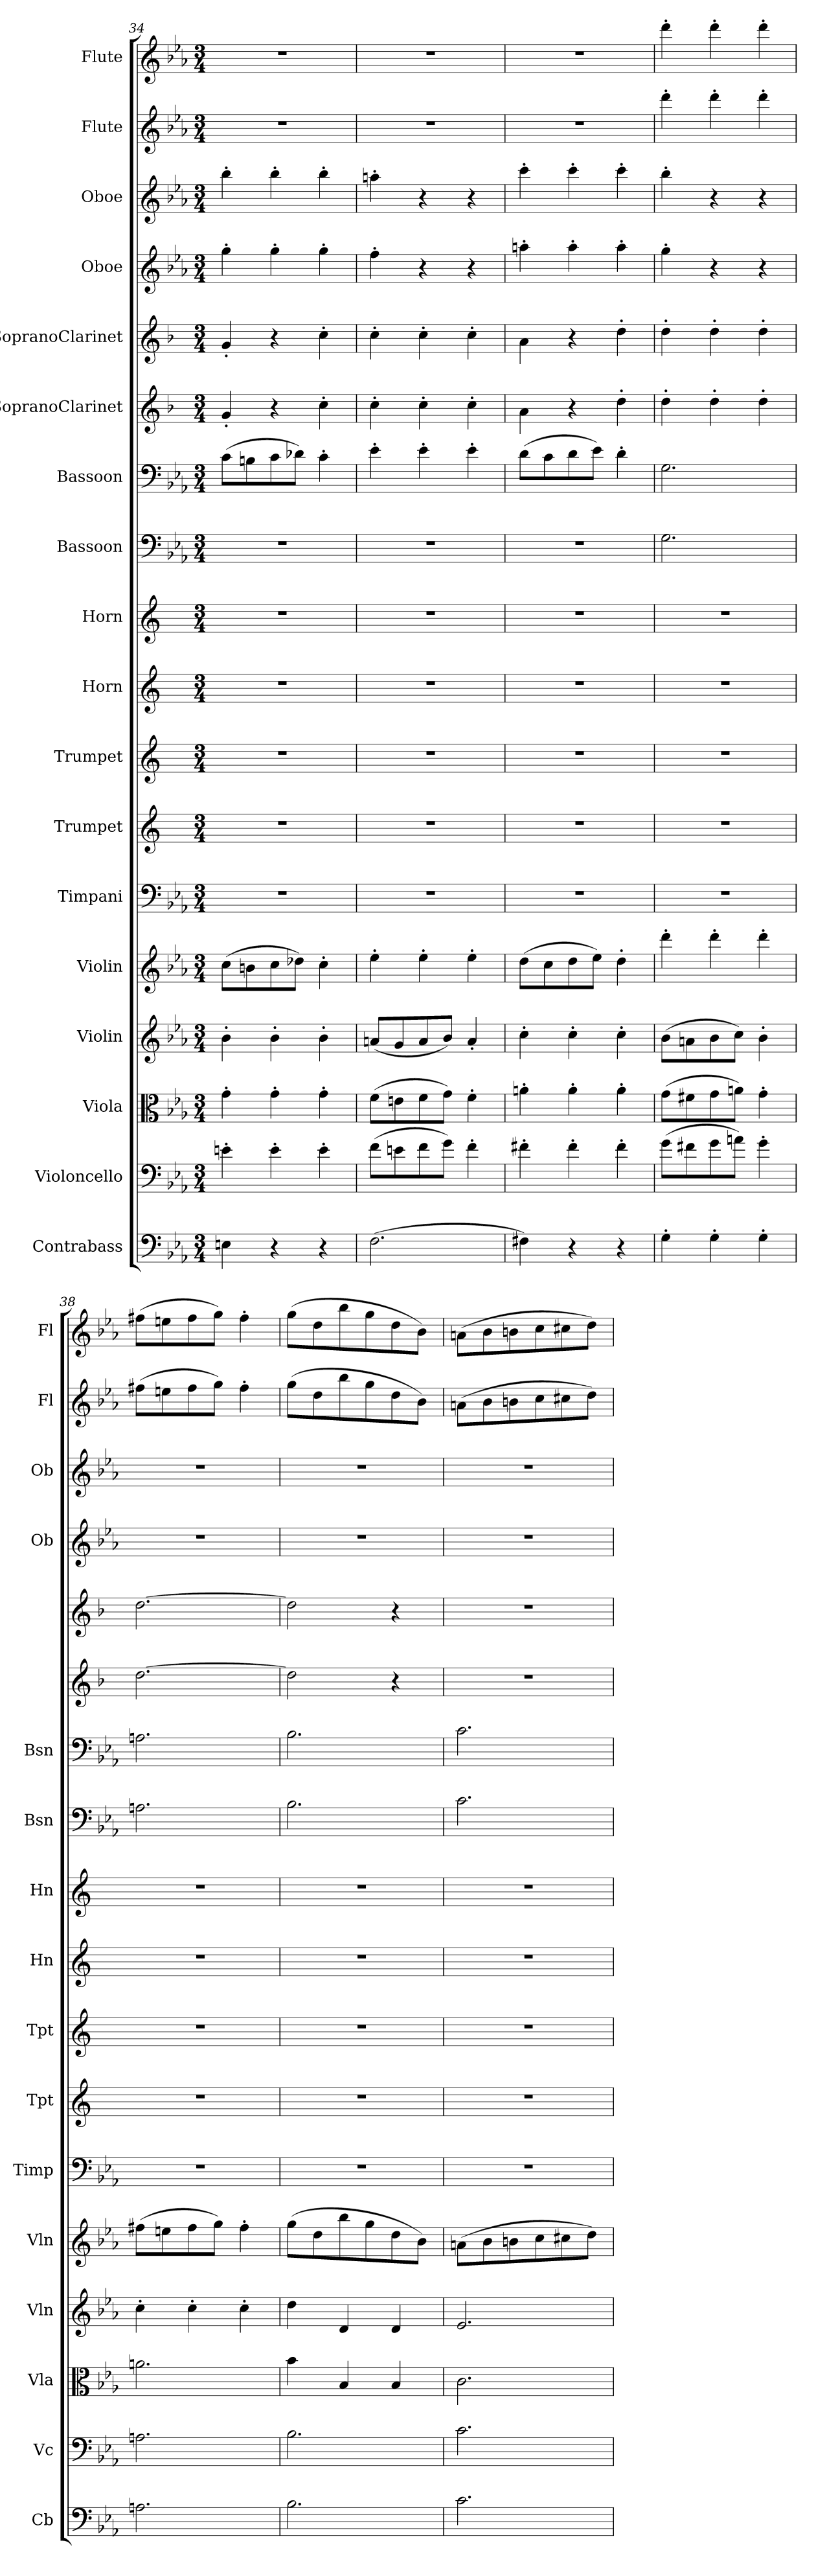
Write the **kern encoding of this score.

**kern	**kern	**kern	**kern	**kern	**kern	**kern	**kern	**kern	**kern	**kern	**kern	**kern	**kern	**kern	**kern	**kern	**kern
*part18	*part17	*part16	*part15	*part14	*part13	*part12	*part11	*part10	*part9	*part8	*part7	*part6	*part5	*part4	*part3	*part2	*part1
*staff18	*staff17	*staff16	*staff15	*staff14	*staff13	*staff12	*staff11	*staff10	*staff9	*staff8	*staff7	*staff6	*staff5	*staff4	*staff3	*staff2	*staff1
*I"Contrabass	*I"Violoncello	*I"Viola	*I"Violin	*I"Violin	*I"Timpani	*I"Trumpet	*I"Trumpet	*I"Horn	*I"Horn	*I"Bassoon	*I"Bassoon	*I"SopranoClarinet	*I"SopranoClarinet	*I"Oboe	*I"Oboe	*I"Flute	*I"Flute
*I'Cb	*I'Vc	*I'Vla	*I'Vln	*I'Vln	*I'Timp	*I'Tpt	*I'Tpt	*I'Hn	*I'Hn	*I'Bsn	*I'Bsn	*	*	*I'Ob	*I'Ob	*I'Fl	*I'Fl
*clefF4	*clefF4	*clefC3	*clefG2	*clefG2	*clefF4	*clefG2	*clefG2	*clefG2	*clefG2	*clefF4	*clefF4	*clefG2	*clefG2	*clefG2	*clefG2	*clefG2	*clefG2
*k[b-e-a-]	*k[b-e-a-]	*k[b-e-a-]	*k[b-e-a-]	*k[b-e-a-]	*k[b-e-a-]	*k[]	*k[]	*k[]	*k[]	*k[b-e-a-]	*k[b-e-a-]	*k[b-]	*k[b-]	*k[b-e-a-]	*k[b-e-a-]	*k[b-e-a-]	*k[b-e-a-]
*M3/4	*M3/4	*M3/4	*M3/4	*M3/4	*M3/4	*M3/4	*M3/4	*M3/4	*M3/4	*M3/4	*M3/4	*M3/4	*M3/4	*M3/4	*M3/4	*M3/4	*M3/4
=34	=34	=34	=34	=34	=34	=34	=34	=34	=34	=34	=34	=34	=34	=34	=34	=34	=34
4En\	4en'\	4g'\	4b-'\	(8cc\L	2.r	2.r	2.r	2.r	2.r	2.r	(8c\L	4g'/	4g'/	4gg'\	4bb-'\	2.r	2.r
.	.	.	.	8bn\	.	.	.	.	.	.	8Bn\	.	.	.	.	.	.
4r	4e'\	4g'\	4b-'\	8cc\	.	.	.	.	.	.	8c\	4r	4r	4gg'\	4bb-'\	.	.
.	.	.	.	8dd-X\J)	.	.	.	.	.	.	8d-X\J)	.	.	.	.	.	.
4r	4e'\	4g'\	4b-'\	4cc'\	.	.	.	.	.	.	4c'\	4cc'\	4cc'\	4gg'\	4bb-'\	.	.
=35	=35	=35	=35	=35	=35	=35	=35	=35	=35	=35	=35	=35	=35	=35	=35	=35	=35
(2.F\	(8f\L	(8f\L	(8an/L	4ee-'\	2.r	2.r	2.r	2.r	2.r	2.r	4e-'\	4cc'\	4cc'\	4ff'\	4aan'\	2.r	2.r
.	8en\	8en\	8g/	.	.	.	.	.	.	.	.	.	.	.	.	.	.
.	8f\	8f\	8a/	4ee-'\	.	.	.	.	.	.	4e-'\	4cc'\	4cc'\	4r	4r	.	.
.	8g\J)	8g\J)	8b-/J)	.	.	.	.	.	.	.	.	.	.	.	.	.	.
.	4f'\	4f'\	4a'/	4ee-'\	.	.	.	.	.	.	4e-'\	4cc'\	4cc'\	4r	4r	.	.
=36	=36	=36	=36	=36	=36	=36	=36	=36	=36	=36	=36	=36	=36	=36	=36	=36	=36
4F#X\)	4f#X'\	4an'\	4cc'\	(8dd\L	2.r	2.r	2.r	2.r	2.r	2.r	(8d\L	4a\	4a\	4aan'\	4ccc'\	2.r	2.r
.	.	.	.	8cc\	.	.	.	.	.	.	8c\	.	.	.	.	.	.
4r	4f#'\	4a'\	4cc'\	8dd\	.	.	.	.	.	.	8d\	4r	4r	4aa'\	4ccc'\	.	.
.	.	.	.	8ee-\J)	.	.	.	.	.	.	8e-\J)	.	.	.	.	.	.
4r	4f#'\	4a'\	4cc'\	4dd'\	.	.	.	.	.	.	4d'\	4dd'\	4dd'\	4aa'\	4ccc'\	.	.
=37	=37	=37	=37	=37	=37	=37	=37	=37	=37	=37	=37	=37	=37	=37	=37	=37	=37
4G'\	(8g\L	(8g\L	(8b-\L	4ddd'\	2.r	2.r	2.r	2.r	2.r	2.G\	2.G\	4dd'\	4dd'\	4gg'\	4bb-'\	4ddd'\	4ddd'\
.	8f#X\	8f#X\	8an\	.	.	.	.	.	.	.	.	.	.	.	.	.	.
4G'\	8g\	8g\	8b-\	4ddd'\	.	.	.	.	.	.	.	4dd'\	4dd'\	4r	4r	4ddd'\	4ddd'\
.	8an\J)	8an\J)	8cc\J)	.	.	.	.	.	.	.	.	.	.	.	.	.	.
4G'\	4g'\	4g'\	4b-'\	4ddd'\	.	.	.	.	.	.	.	4dd'\	4dd'\	4r	4r	4ddd'\	4ddd'\
=38	=38	=38	=38	=38	=38	=38	=38	=38	=38	=38	=38	=38	=38	=38	=38	=38	=38
2.An\	2.An\	2.an\	4cc'\	(8ff#X\L	2.r	2.r	2.r	2.r	2.r	2.An\	2.An\	[2.dd\	[2.dd\	2.r	2.r	(8ff#X\L	(8ff#X\L
.	.	.	.	8een\	.	.	.	.	.	.	.	.	.	.	.	8een\	8een\
.	.	.	4cc'\	8ff#\	.	.	.	.	.	.	.	.	.	.	.	8ff#\	8ff#\
.	.	.	.	8gg\J)	.	.	.	.	.	.	.	.	.	.	.	8gg\J)	8gg\J)
.	.	.	4cc'\	4ff#'\	.	.	.	.	.	.	.	.	.	.	.	4ff#'\	4ff#'\
=39	=39	=39	=39	=39	=39	=39	=39	=39	=39	=39	=39	=39	=39	=39	=39	=39	=39
2.B-\	2.B-\	4b-\	4dd\	(8gg\L	2.r	2.r	2.r	2.r	2.r	2.B-\	2.B-\	2dd\]	2dd\]	2.r	2.r	(8gg\L	(8gg\L
.	.	.	.	8dd\	.	.	.	.	.	.	.	.	.	.	.	8dd\	8dd\
.	.	4B-/	4d/	8bb-\	.	.	.	.	.	.	.	.	.	.	.	8bb-\	8bb-\
.	.	.	.	8gg\	.	.	.	.	.	.	.	.	.	.	.	8gg\	8gg\
.	.	4B-/	4d/	8dd\	.	.	.	.	.	.	.	4r	4r	.	.	8dd\	8dd\
.	.	.	.	8b-\J)	.	.	.	.	.	.	.	.	.	.	.	8b-\J)	8b-\J)
=40	=40	=40	=40	=40	=40	=40	=40	=40	=40	=40	=40	=40	=40	=40	=40	=40	=40
2.c\	2.c\	2.c\	2.e-/	(8an\L	2.r	2.r	2.r	2.r	2.r	2.c\	2.c\	2.r	2.r	2.r	2.r	(8an\L	(8an\L
.	.	.	.	8b-\	.	.	.	.	.	.	.	.	.	.	.	8b-\	8b-\
.	.	.	.	8bn\	.	.	.	.	.	.	.	.	.	.	.	8bn\	8bn\
.	.	.	.	8cc\	.	.	.	.	.	.	.	.	.	.	.	8cc\	8cc\
.	.	.	.	8cc#X\	.	.	.	.	.	.	.	.	.	.	.	8cc#X\	8cc#X\
.	.	.	.	8dd\J)	.	.	.	.	.	.	.	.	.	.	.	8dd\J)	8dd\J)
=	=	=	=	=	=	=	=	=	=	=	=	=	=	=	=	=	=
*-	*-	*-	*-	*-	*-	*-	*-	*-	*-	*-	*-	*-	*-	*-	*-	*-	*-
